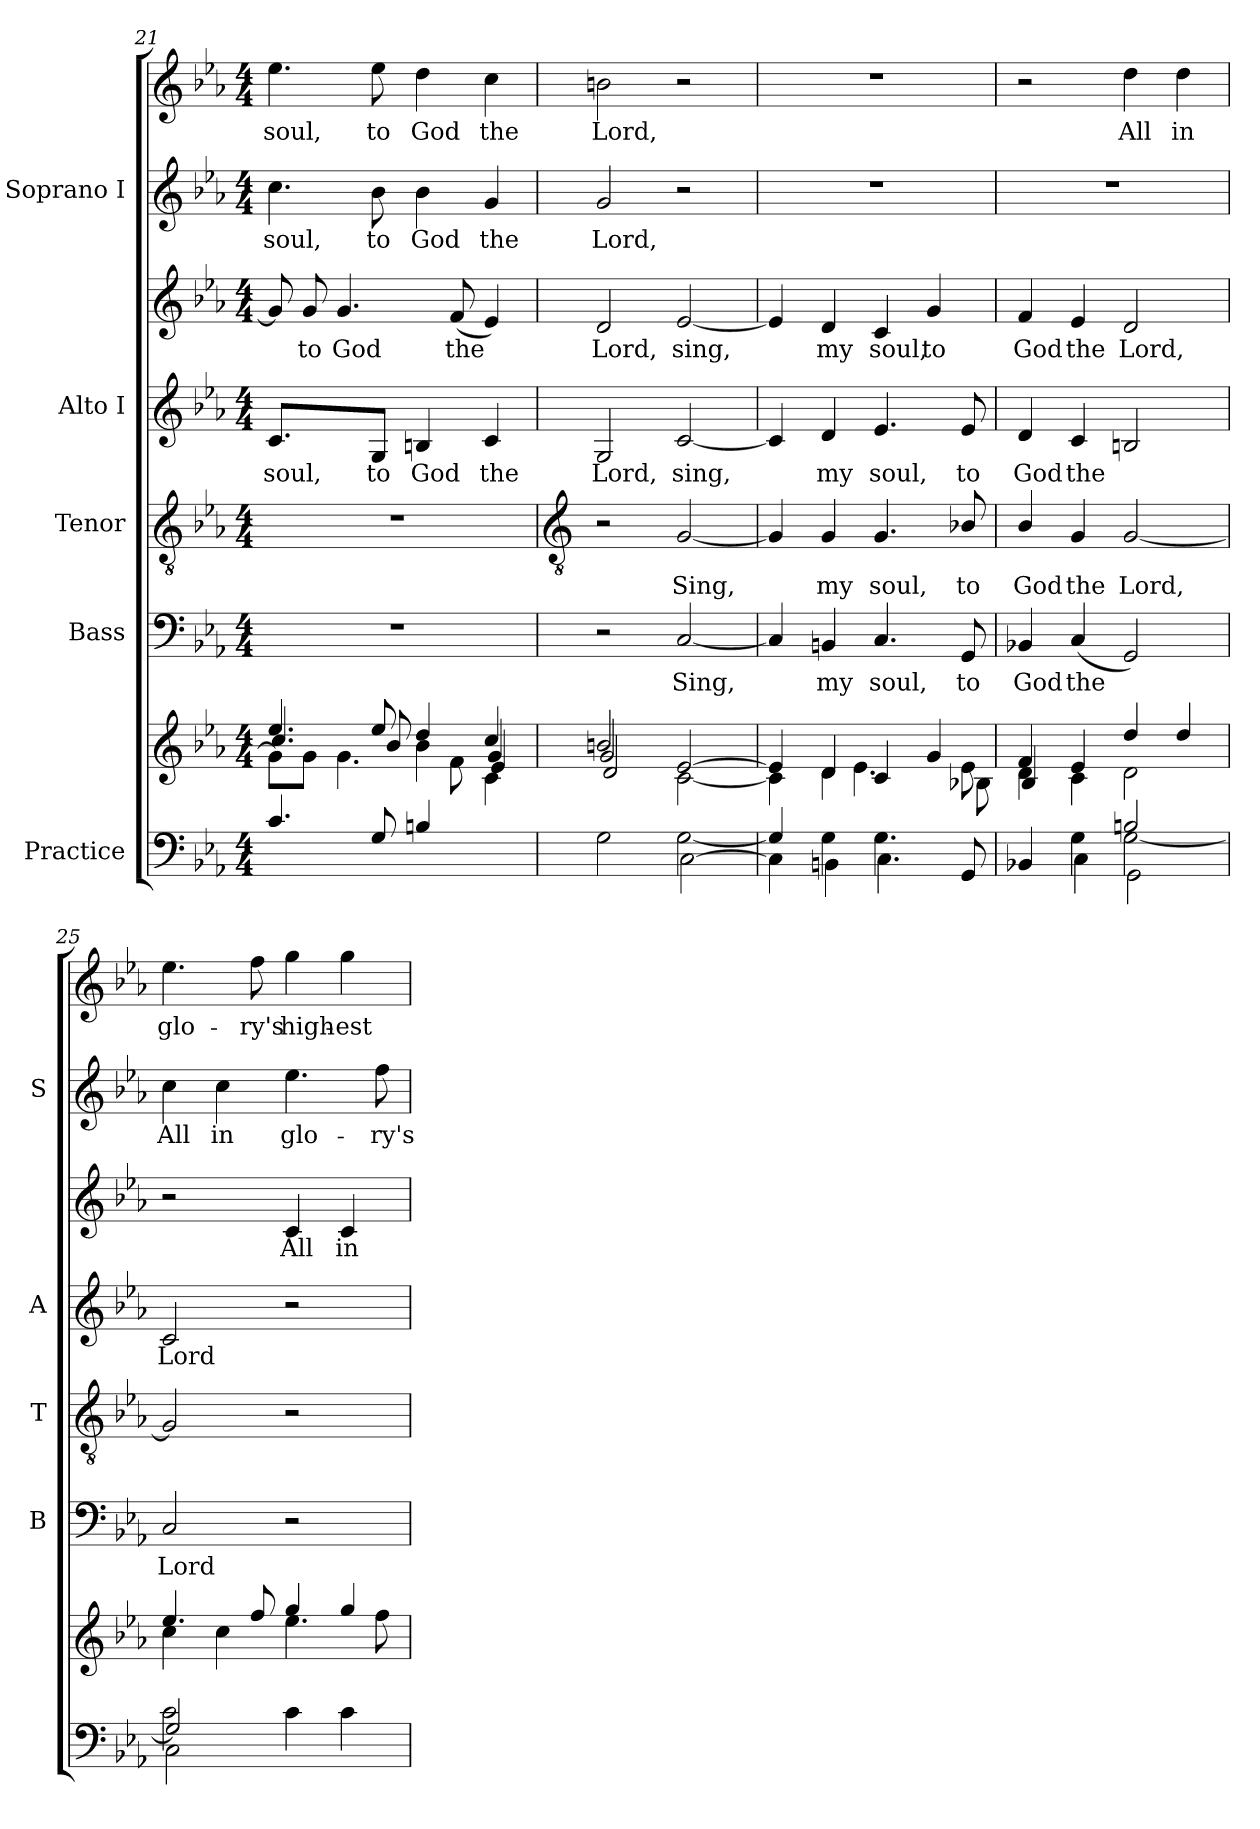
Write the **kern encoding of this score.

**kern	**kern	**kern	**text	**kern	**text	**kern	**text	**kern	**text	**kern	**text	**kern	**text
*part5	*part5	*part4	*part4	*part3	*part3	*part2	*part2	*part2	*part2	*part1	*part1	*part1	*part1
*staff8	*staff7	*staff6	*staff6	*staff5	*staff5	*staff4	*staff4	*staff3	*staff3	*staff2	*staff2	*staff1	*staff1
*I"Practice	*	*I"Bass	*	*I"Tenor	*	*I"Alto I	*	*	*	*I"Soprano I	*	*	*
*	*	*I'B	*	*I'T	*	*I'A	*	*	*	*I'S	*	*	*
*clefF4	*clefG2	*clefF4	*	*clefGv2	*	*clefG2	*	*clefG2	*	*clefG2	*	*clefG2	*
*k[b-e-a-]	*k[b-e-a-]	*k[b-e-a-]	*	*k[b-e-a-]	*	*k[b-e-a-]	*	*k[b-e-a-]	*	*k[b-e-a-]	*	*k[b-e-a-]	*
*E-:	*E-:	*E-:	*	*E-:	*	*E-:	*	*E-:	*	*E-:	*	*E-:	*
*M4/4	*M4/4	*M4/4	*	*M4/4	*	*M4/4	*	*M4/4	*	*M4/4	*	*M4/4	*
=21	=21	=21	=21	=21	=21	=21	=21	=21	=21	=21	=21	=21	=21
*^	*^	*	*	*	*	*	*	*	*	*	*	*	*
*	*^	*	*^	*	*	*	*	*	*	*	*	*	*	*	*
*	*	*	*	*	*^	*	*	*	*	*	*	*	*	*	*	*	*
!	!	!	!	!	!	!	!	!	!	!	!	!LO:LY:b	!	!	!	!LO:LY:b	!	!LO:LY:b
4.c	1ryy	1ryy	4.ee-/	4.cc/	8g\L]	2.ryy	1r	.	1r	.	4.c	soul,	8g]	.	4.cc	soul,	4.ee-	soul,
!	!	!	!	!	!	!	!	!	!	!	!	!	!	!LO:LY:b	!	!	!	!
.	.	.	.	.	8g\J	.	.	.	.	.	.	.	8g	to	.	.	.	.
!	!	!	!	!	!	!	!	!	!	!	!	!	!	!LO:LY:b	!	!	!	!
.	.	.	.	.	4.g\	.	.	.	.	.	.	.	4.g	God	.	.	.	.
!	!	!	!	!	!	!	!	!	!	!	!	!LO:LY:b	!	!	!	!LO:LY:b	!	!LO:LY:b
8G	.	.	8ee-/	8b-/	.	.	.	.	.	.	8GJ	to	.	.	8b-	to	8ee-	to
!	!	!	!	!	!	!	!	!	!	!	!	!LO:LY:b	!	!	!	!LO:LY:b	!	!LO:LY:b
4Bn	.	.	4dd	4b-	.	.	.	.	.	.	4Bn	God	.	.	4b-	God	4dd	God
!	!	!	!	!	!	!	!	!	!	!	!	!	!	!LO:LY:b	!	!	!	!
.	.	.	.	.	8f\	.	.	.	.	.	.	.	(<8fL	the	.	.	.	.
!	!	!	!	!	!	!	!	!	!	!	!	!LO:LY:b	!	!	!	!LO:LY:b	!	!LO:LY:b
4ryy	.	.	4cc/	4g/	4e-/	4c	.	.	.	.	4c	the	4e-)	.	4g	the	4cc	the
!!LO:LB:g=z
=22	=22	=22	=22	=22	=22	=22	=22	=22	=22	=22	=22	=22	=22	=22	=22	=22	=22	=22
*	*	*	*	*	*	*	*	*	*clefGv2	*	*	*	*	*	*	*	*	*
!	!	!	!	!	!	!	!	!	!	!	!	!LO:LY:b	!	!LO:LY:b	!	!LO:LY:b	!	!LO:LY:b
2G	2ryy	2ryy	2bn/	2g/	2d	2ryy	2r	.	2r	.	2G	Lord,	2d	Lord,	2g	Lord,	2bn	Lord,
!	!	!	!	!	!	!	!	!LO:LY:b	!	!LO:LY:b	!	!LO:LY:b	!	!LO:LY:b	!	!	!	!
2ryy	[2G	[2C\	2ryy	2ryy	[2e-	[2c	[2C	Sing,	[2G	Sing,	[2c	sing,	[2e-	sing,	2r	.	2r	.
*	*v	*v	*	*	*	*	*	*	*	*	*	*	*	*	*	*	*	*
=23	=23	=23	=23	=23	=23	=23	=23	=23	=23	=23	=23	=23	=23	=23	=23	=23	=23
*	*	*	*	*	*^	*	*	*	*	*	*	*	*	*	*	*	*
4G]	4C\]	1ryy	1ryy	4e-]	4c]	2..ryy	4C]	.	4G]	.	4c]	.	4e-]	.	1r	.	1r	.
!	!	!	!	!	!	!	!	!LO:LY:b	!	!LO:LY:b	!	!LO:LY:b	!	!LO:LY:b	!	!	!	!
4G\	4BBn\	.	.	4d	4d	.	4BBn	my	4G	my	4d	my	4d	my	.	.	.	.
!	!	!	!	!	!	!	!	!LO:LY:b	!	!LO:LY:b	!	!LO:LY:b	!	!LO:LY:b	!	!	!	!
4.G\	4.C\	.	.	4c/	4.e-\	.	4.C	soul,	4.G	soul,	4.e-	soul,	4c	soul,	.	.	.	.
!	!	!	!	!	!	!	!	!	!	!	!	!	!	!LO:LY:b	!	!	!	!
.	.	.	.	4g	.	.	.	.	.	.	.	.	4g	to	.	.	.	.
!	!	!	!	!	!	!	!	!LO:LY:b	!	!LO:LY:b	!	!LO:LY:b	!	!	!	!	!	!
8ryy	8GG	.	.	.	8e-\	8B-X\	8GG	to	8B-X/	to	8e-	to	.	.	.	.	.	.
=24	=24	=24	=24	=24	=24	=24	=24	=24	=24	=24	=24	=24	=24	=24	=24	=24	=24	=24
*	*^	*	*	*	*	*	*	*	*	*	*	*	*	*	*	*	*	*
!	!	!	!	!	!	!	!	!	!LO:LY:b	!	!LO:LY:b	!	!LO:LY:b	!	!LO:LY:b	!	!	!	!
2ryy	4ryy	4BB-X	2ryy	1ryy	4f	4d	4B-	4BB-X	God	4B-/	God	4d	God	4f	God	1r	.	2r	.
!	!	!	!	!	!	!	!	!	!LO:LY:b	!	!LO:LY:b	!	!LO:LY:b	!	!LO:LY:b	!	!	!	!
.	4G	4C\	.	.	4e-	4c	2.ryy	(<4C	the	4G	the	4c	the	4e-	the	.	.	.	.
!	!	!	!	!	!	!	!	!	!	!	!LO:LY:b	!	!	!	!LO:LY:b	!	!	!	!LO:LY:b
2Bn	[2G	2GG\	4dd/	.	2d\	2ryy	.	2GG)	.	[2G	Lord,	2Bn	.	2d	Lord,	.	.	4dd	All
!	!	!	!	!	!	!	!	!	!	!	!	!	!	!	!	!	!	!	!LO:LY:b
.	.	.	4dd/	.	.	.	.	.	.	.	.	.	.	.	.	.	.	4dd	in
*	*	*	*	*	*	*v	*v	*	*	*	*	*	*	*	*	*	*	*	*
=25	=25	=25	=25	=25	=25	=25	=25	=25	=25	=25	=25	=25	=25	=25	=25	=25	=25	=25
*	*	*^	*	*	*	*	*	*	*	*	*	*	*	*	*	*	*	*
!	!	!	!	!	!	!	!	!	!LO:LY:b	!	!	!	!LO:LY:b	!	!	!	!LO:LY:b	!	!LO:LY:b
2ryy	2c	2G]	2C\	4.ee-/	4cc\	2ryy	2ryy	2C	Lord	2G]	.	2c	Lord	2r	.	4cc	All	4.ee-	glo-
!	!	!	!	!	!	!	!	!	!	!	!	!	!	!	!	!	!LO:LY:b	!	!
.	.	.	.	.	4cc	.	.	.	.	.	.	.	.	.	.	4cc	in	.	.
!	!	!	!	!	!	!	!	!	!	!	!	!	!	!	!	!	!	!	!LO:LY:b
.	.	.	.	8ff/	.	.	.	.	.	.	.	.	.	.	.	.	.	8ff	-ry's
!	!	!	!	!	!	!	!	!	!	!	!	!	!	!	!LO:LY:b	!	!LO:LY:b	!	!LO:LY:b
4c	2ryy	2ryy	2ryy	4gg/	4.ee-	2ryy	2ryy	2r	.	2r	.	2r	.	4c	All	4.ee-	glo-	4gg	high-
!	!	!	!	!	!	!	!	!	!	!	!	!	!	!	!LO:LY:b	!	!	!	!LO:LY:b
4c	.	.	.	4gg/	.	.	.	.	.	.	.	.	.	4c	in	.	.	4gg	-est
!	!	!	!	!	!	!	!	!	!	!	!	!	!	!	!	!	!LO:LY:b	!	!
.	.	.	.	.	8ff	.	.	.	.	.	.	.	.	.	.	8ff	-ry's	.	.
*v	*v	*v	*v	*	*	*	*	*	*	*	*	*	*	*	*	*	*	*	*
*	*v	*v	*v	*v	*	*	*	*	*	*	*	*	*	*	*	*
=	=	=	=	=	=	=	=	=	=	=	=	=	=
*-	*-	*-	*-	*-	*-	*-	*-	*-	*-	*-	*-	*-	*-
